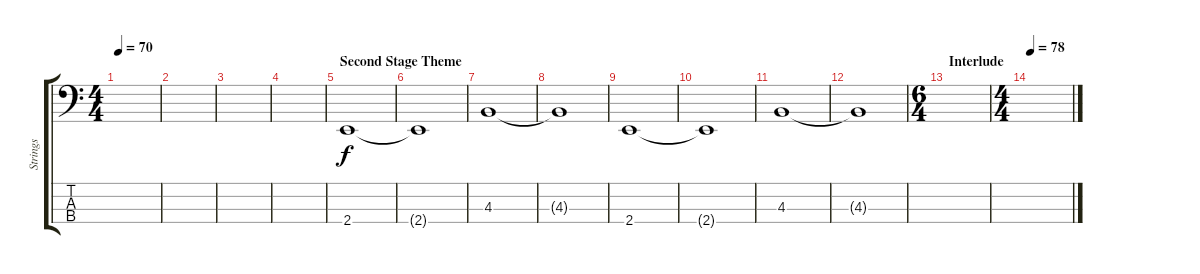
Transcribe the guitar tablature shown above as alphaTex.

\track ("Strings" "Strings") {instrument fretlessbass}
\staff {score tabs}
\tuning (F2 C2 G1 D1) {hide}
\ts (4 4)
\tempo 70
\clef f4
\ks c
|
|
|
|
\section ("" "Second Stage Theme")
2.4.1 |
2.4{t}.1 |
4.3.1 |
4.3{t}.1 |
2.4.1 |
2.4{t}.1 |
4.3.1 |
4.3{t}.1 |
\ts (6 4)
\section ("" "Interlude")
|
\ts (4 4)
\tempo 78
